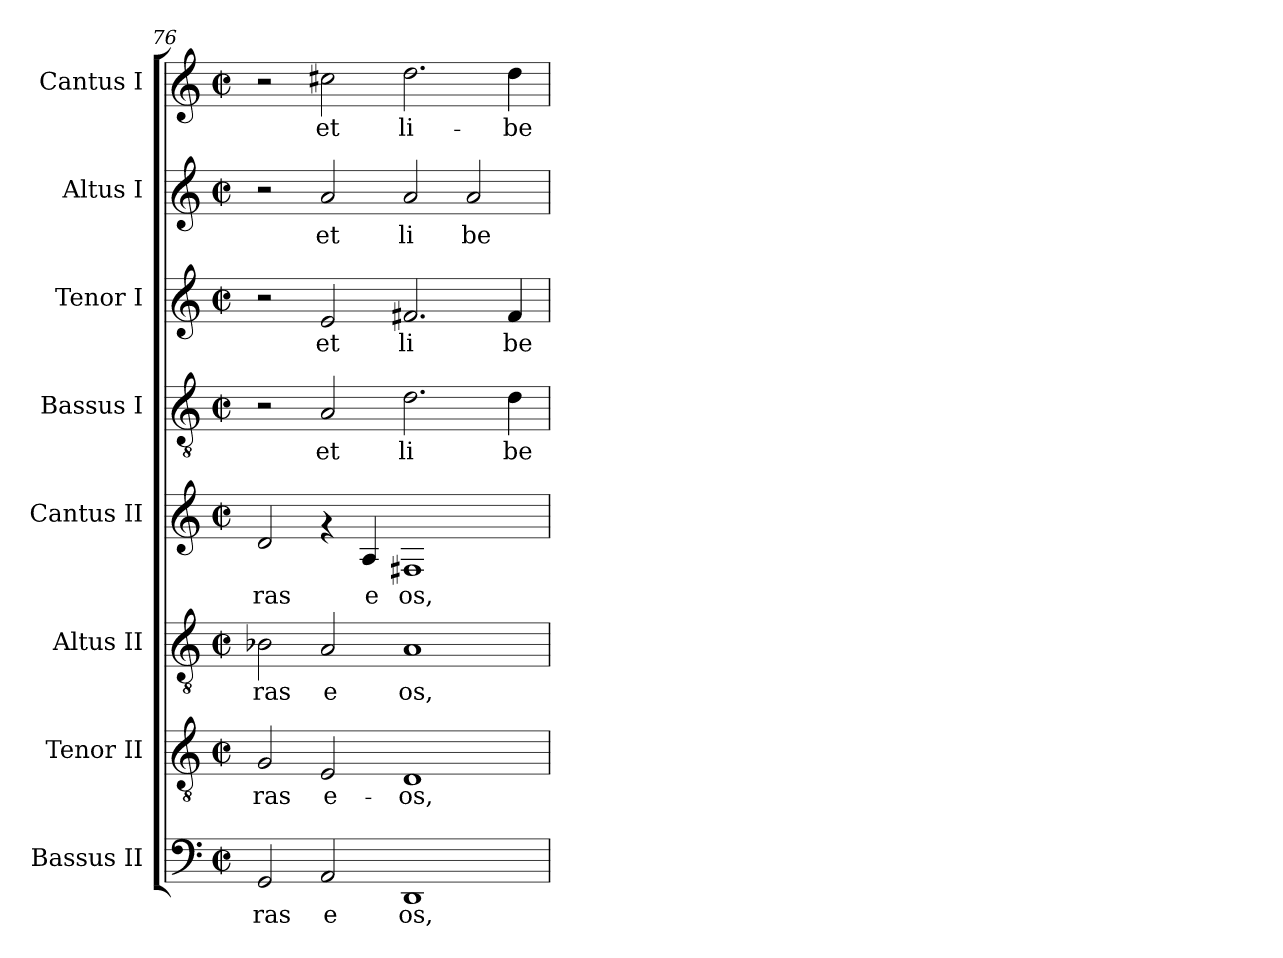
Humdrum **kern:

**kern	**text	**kern	**text	**kern	**text	**kern	**text	**kern	**text	**kern	**text	**kern	**text	**kern	**text
*part8	*part8	*part7	*part7	*part6	*part6	*part5	*part5	*part4	*part4	*part3	*part3	*part2	*part2	*part1	*part1
*staff8	*staff8	*staff7	*staff7	*staff6	*staff6	*staff5	*staff5	*staff4	*staff4	*staff3	*staff3	*staff2	*staff2	*staff1	*staff1
*I"Bassus II	*	*I"Tenor II	*	*I"Altus II	*	*I"Cantus II	*	*I"Bassus I	*	*I"Tenor I	*	*I"Altus I	*	*I"Cantus I	*
*clefF4	*	*clefGv2	*	*clefGv2	*	*clefG2	*	*clefGv2	*	*clefG2	*	*clefG2	*	*clefG2	*
*k[]	*	*k[]	*	*k[]	*	*k[]	*	*k[]	*	*k[]	*	*k[]	*	*k[]	*
*C:	*	*C:	*	*C:	*	*C:	*	*C:	*	*C:	*	*C:	*	*C:	*
*M2/2	*	*M2/2	*	*M2/2	*	*M2/2	*	*M2/2	*	*M2/2	*	*M2/2	*	*M2/2	*
*met(c|)	*	*met(c|)	*	*met(c|)	*	*met(c|)	*	*met(c|)	*	*met(c|)	*	*met(c|)	*	*met(c|)	*
=76	=76	=76	=76	=76	=76	=76	=76	=76	=76	=76	=76	=76	=76	=76	=76
!	!LO:LY:b:cj	!	!LO:LY:b:cj	!	!LO:LY:b:cj	!	!LO:LY:b:cj	!	!	!	!	!	!	!	!
2GG/	ras	2G/	-ras	2B-X\	ras	2d/	ras	2r	.	2r	.	2r	.	2r	.
!	!LO:LY:b:cj	!	!LO:LY:b:cj	!	!LO:LY:b:cj	!	!	!	!LO:LY:b:cj	!	!LO:LY:b:cj	!	!LO:LY:b:cj	!	!LO:LY:b:cj
2AA/	e	2E/	e-	2A/	e	4rf	.	2A/	et	2e/	et	2a/	et	2cc#X\	et
!	!	!	!	!	!	!	!LO:LY:b:cj	!	!	!	!	!	!	!	!
.	.	.	.	.	.	4A/	e	.	.	.	.	.	.	.	.
!	!LO:LY:b:cj	!	!LO:LY:b:cj	!	!LO:LY:b:cj	!	!LO:LY:b:cj	!	!LO:LY:b:cj	!	!LO:LY:b:cj	!	!LO:LY:b:cj	!	!LO:LY:b:cj
1DD	os,	1D	-os,	1A	os,	1F#X	os,	2.d\	li	2.f#X/	li	2a/	li	2.dd\	li-
!	!	!	!	!	!	!	!	!	!	!	!	!	!LO:LY:b:cj	!	!
.	.	.	.	.	.	.	.	.	.	.	.	2a/	be	.	.
!	!	!	!	!	!	!	!	!	!LO:LY:b:cj	!	!LO:LY:b:cj	!	!	!	!LO:LY:b:cj
.	.	.	.	.	.	.	.	4d\	be	4f#/	be	.	.	4dd\	-be-
=	=	=	=	=	=	=	=	=	=	=	=	=	=	=	=
*-	*-	*-	*-	*-	*-	*-	*-	*-	*-	*-	*-	*-	*-	*-	*-
